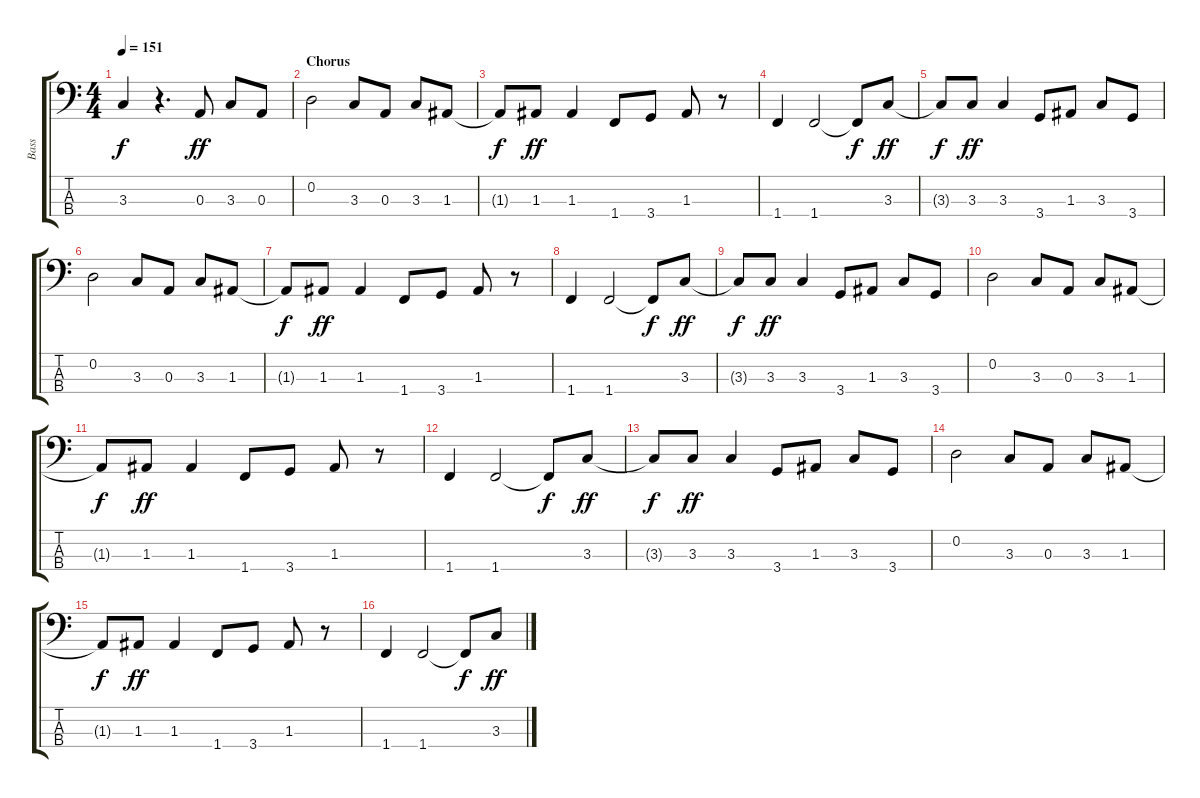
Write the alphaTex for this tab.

\track ("Bass" "Bass") {instrument fretlessbass}
\staff {score tabs}
\tuning (G2 D2 A1 E1) {hide}
\ts (4 4)
\tempo 151
\clef f4
\ks c
3.3{t}.4{dy f} r.4{d} 0.3.8{dy ff} 3.3.8 0.3.8 |
\section ("" "Chorus")
0.2.2 3.3.8 0.3.8 3.3.8 1.3.8 |
1.3{t}.8{dy f} 1.3.8{dy ff} 1.3.4 1.4.8 3.4.8 1.3.8 r.8 |
1.4.4 1.4.2 1.4{t}.8{dy f} 3.3.8{dy ff} |
3.3{t}.8{dy f} 3.3.8{dy ff} 3.3.4 3.4.8 1.3.8 3.3.8 3.4.8 |
0.2.2 3.3.8 0.3.8 3.3.8 1.3.8 |
1.3{t}.8{dy f} 1.3.8{dy ff} 1.3.4 1.4.8 3.4.8 1.3.8 r.8 |
1.4.4 1.4.2 1.4{t}.8{dy f} 3.3.8{dy ff} |
3.3{t}.8{dy f} 3.3.8{dy ff} 3.3.4 3.4.8 1.3.8 3.3.8 3.4.8 |
0.2.2 3.3.8 0.3.8 3.3.8 1.3.8 |
1.3{t}.8{dy f} 1.3.8{dy ff} 1.3.4 1.4.8 3.4.8 1.3.8 r.8 |
1.4.4 1.4.2 1.4{t}.8{dy f} 3.3.8{dy ff} |
3.3{t}.8{dy f} 3.3.8{dy ff} 3.3.4 3.4.8 1.3.8 3.3.8 3.4.8 |
0.2.2 3.3.8 0.3.8 3.3.8 1.3.8 |
1.3{t}.8{dy f} 1.3.8{dy ff} 1.3.4 1.4.8 3.4.8 1.3.8 r.8 |
1.4.4 1.4.2 1.4{t}.8{dy f} 3.3.8{dy ff}
